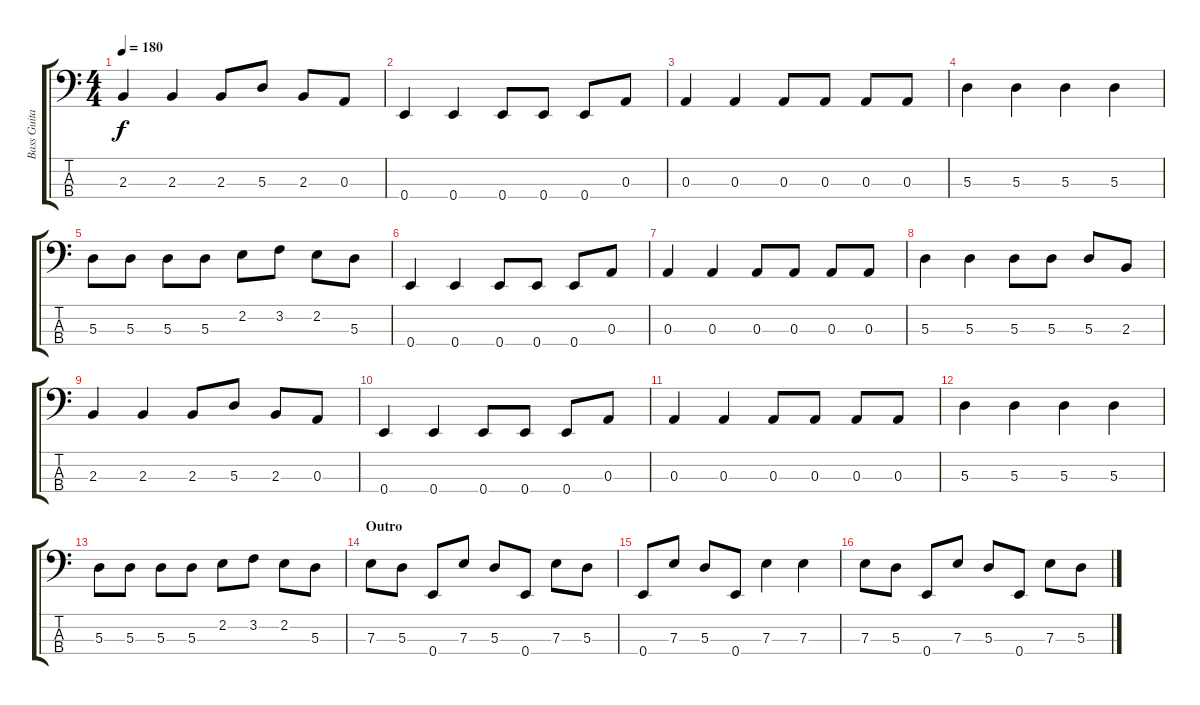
\track ("Bass Guitar" "Bass Guita") {instrument electricbasspick}
\staff {score tabs}
\tuning (G2 D2 A1 E1) {hide}
\ts (4 4)
\tempo 180
\clef f4
\ks c
2.3.4{dy f} 2.3.4 2.3.8 5.3.8 2.3.8 0.3.8 |
0.4.4 0.4.4 0.4.8 0.4.8 0.4.8 0.3.8 |
0.3.4 0.3.4 0.3.8 0.3.8 0.3.8 0.3.8 |
5.3.4 5.3.4 5.3.4 5.3.4 |
5.3.8 5.3.8 5.3.8 5.3.8 2.2.8 3.2.8 2.2.8 5.3.8 |
0.4.4 0.4.4 0.4.8 0.4.8 0.4.8 0.3.8 |
0.3.4 0.3.4 0.3.8 0.3.8 0.3.8 0.3.8 |
5.3.4 5.3.4 5.3.8 5.3.8 5.3.8 2.3.8 |
2.3.4 2.3.4 2.3.8 5.3.8 2.3.8 0.3.8 |
0.4.4 0.4.4 0.4.8 0.4.8 0.4.8 0.3.8 |
0.3.4 0.3.4 0.3.8 0.3.8 0.3.8 0.3.8 |
5.3.4 5.3.4 5.3.4 5.3.4 |
5.3.8 5.3.8 5.3.8 5.3.8 2.2.8 3.2.8 2.2.8 5.3.8 |
\section ("" "Outro")
7.3.8 5.3.8 0.4.8 7.3.8 5.3.8 0.4.8 7.3.8 5.3.8 |
0.4.8 7.3.8 5.3.8 0.4.8 7.3.4 7.3.4 |
7.3.8 5.3.8 0.4.8 7.3.8 5.3.8 0.4.8 7.3.8 5.3.8
